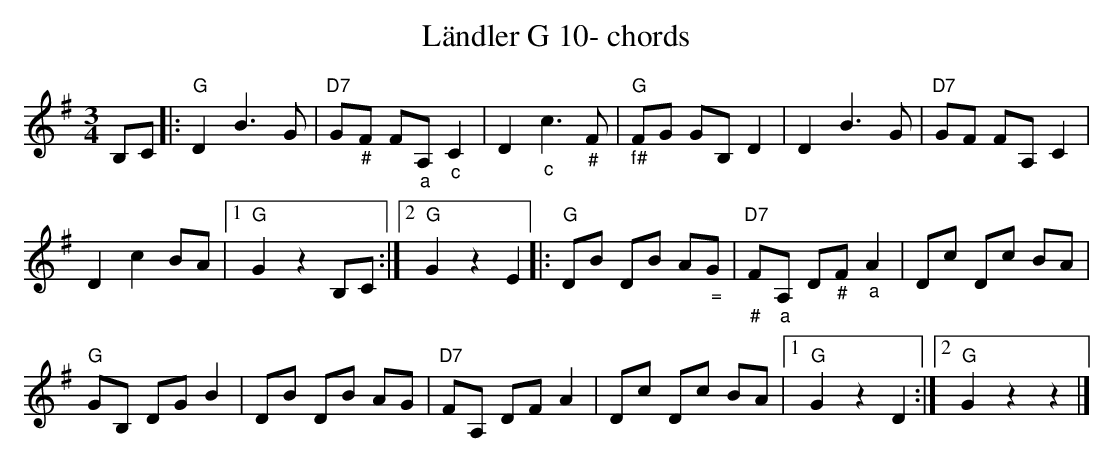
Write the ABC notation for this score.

X:1
T:L\"andler G 10- chords
M:3/4
L:1/8
K:Gmaj%%MIDI gchordon
B,C |: "G"D2B3G | "D7"G"_#"F F"_a"A,"_c"C2 | D2"_c"c3"_#"F | "G""_f#"FG GB,D2 | D2B3G | "D7"GF FA,C2 |
D2c2BA |1 "G"G2z2B,C :|2 "G"G2z2E2 |: "G"DB DB A"_ ="G | "D7""_#"F"_a"A, D"_#"F"_a"A2 | Dc Dc BA |
"G"GB, DGB2 | DB DB AG | "D7"FA, DF A2 | Dc Dc BA |1 "G"G2z2D2 :|2 "G"G2z2z2 |]
